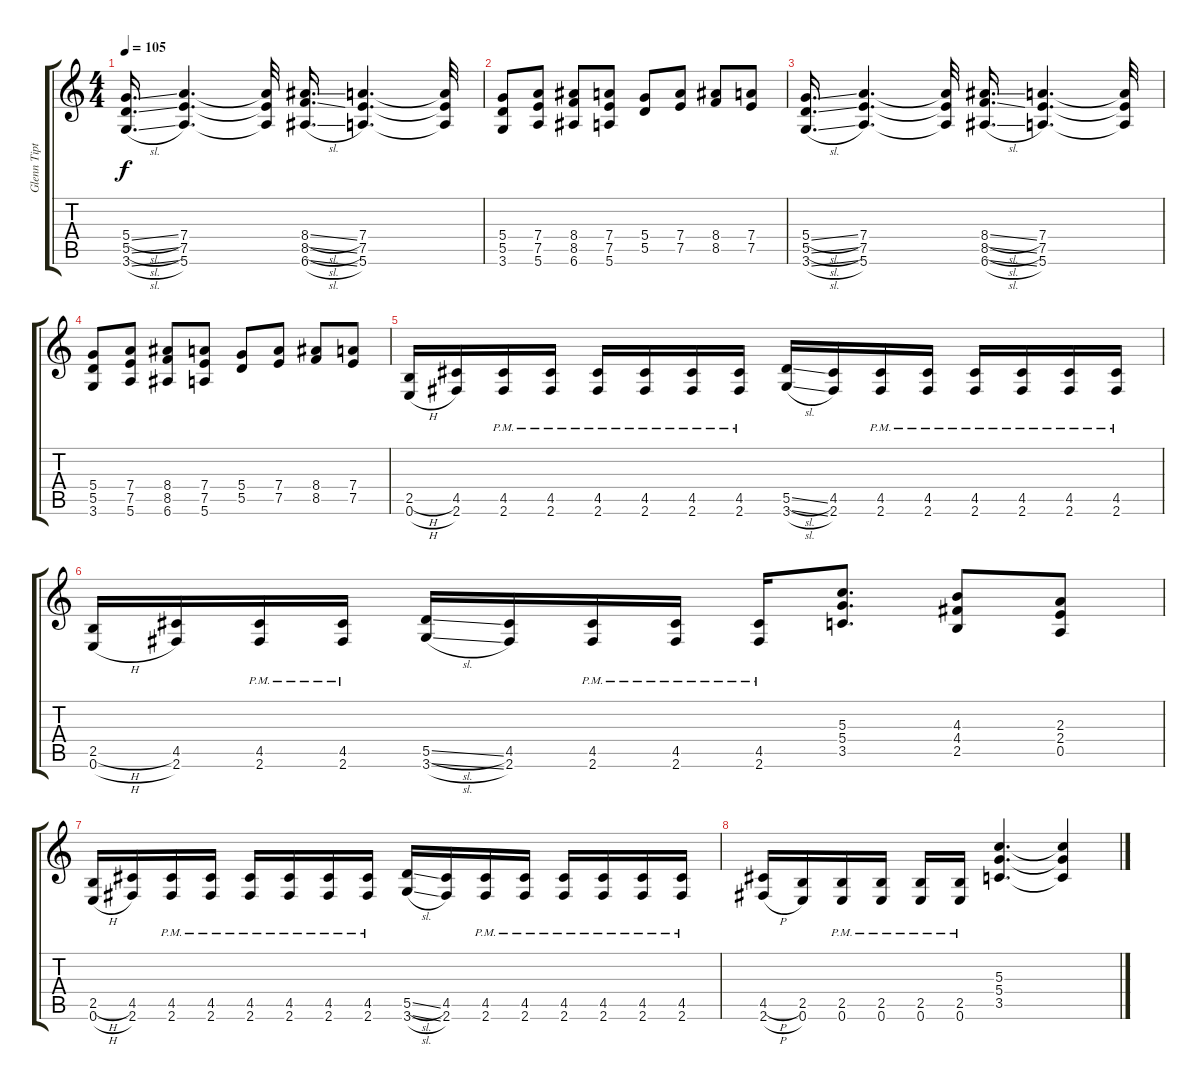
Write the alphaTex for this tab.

\track ("Glenn Tipton" "Glenn Tipt") {instrument distortionguitar}
\staff {score tabs}
\tuning (E4 B3 G3 D3 A2 E2) {hide}
\ts (4 4)
\tempo 105
\clef g2
\ks c
(5.4{sl} 5.5{sl} 3.6{sl}).16{d dy f} (7.4 7.5 5.6).4{d} (7.4{t} 7.5{t} 5.6{t}).32 (8.4{sl} 8.5{sl} 6.6{sl}).16{d} (7.4 7.5 5.6).4{d} (7.4{t} 7.5{t} 5.6{t}).32 |
(5.4 5.5 3.6).8 (7.4 7.5 5.6).8 (8.4 8.5 6.6).8 (7.4 7.5 5.6).8 (5.4 5.5).8 (7.4 7.5).8 (8.4 8.5).8 (7.4 7.5).8 |
(5.4{sl} 5.5{sl} 3.6{sl}).16{d} (7.4 7.5 5.6).4{d} (7.4{t} 7.5{t} 5.6{t}).32 (8.4{sl} 8.5{sl} 6.6{sl}).16{d} (7.4 7.5 5.6).4{d} (7.4{t} 7.5{t} 5.6{t}).32 |
(5.4 5.5 3.6).8 (7.4 7.5 5.6).8 (8.4 8.5 6.6).8 (7.4 7.5 5.6).8 (5.4 5.5).8 (7.4 7.5).8 (8.4 8.5).8 (7.4 7.5).8 |
(2.5{h} 0.6{h}).16 (4.5 2.6).16 (4.5{pm} 2.6{pm}).16 (4.5{pm} 2.6{pm}).16 (4.5{pm} 2.6{pm}).16 (4.5{pm} 2.6{pm}).16 (4.5{pm} 2.6{pm}).16 (4.5{pm} 2.6{pm}).16 (5.5{sl} 3.6{sl}).16 (4.5 2.6).16 (4.5{pm} 2.6{pm}).16 (4.5{pm} 2.6{pm}).16 (4.5{pm} 2.6{pm}).16 (4.5{pm} 2.6{pm}).16 (4.5{pm} 2.6{pm}).16 (4.5{pm} 2.6{pm}).16 |
(2.5{h} 0.6{h}).16 (4.5 2.6).16 (4.5{pm} 2.6{pm}).16 (4.5{pm} 2.6{pm}).16 (5.5{sl} 3.6{sl}).16 (4.5 2.6).16 (4.5{pm} 2.6{pm}).16 (4.5{pm} 2.6{pm}).16 (4.5{pm} 2.6{pm}).16 (5.3 5.4 3.5).8{d} (4.3 4.4 2.5).8 (2.3 2.4 0.5).8 |
(2.5{h} 0.6{h}).16 (4.5 2.6).16 (4.5{pm} 2.6{pm}).16 (4.5{pm} 2.6{pm}).16 (4.5{pm} 2.6{pm}).16 (4.5{pm} 2.6{pm}).16 (4.5{pm} 2.6{pm}).16 (4.5{pm} 2.6{pm}).16 (5.5{sl} 3.6{sl}).16 (4.5 2.6).16 (4.5{pm} 2.6{pm}).16 (4.5{pm} 2.6{pm}).16 (4.5{pm} 2.6{pm}).16 (4.5{pm} 2.6{pm}).16 (4.5{pm} 2.6{pm}).16 (4.5{pm} 2.6{pm}).16 |
(4.5{h} 2.6{h}).16 (2.5 0.6).16 (2.5{pm} 0.6{pm}).16 (2.5{pm} 0.6{pm}).16 (2.5{pm} 0.6{pm}).16 (2.5{pm} 0.6{pm}).16 (5.3 5.4 3.5).4{d} (5.3{t} 5.4{t} 3.5{t}).4
